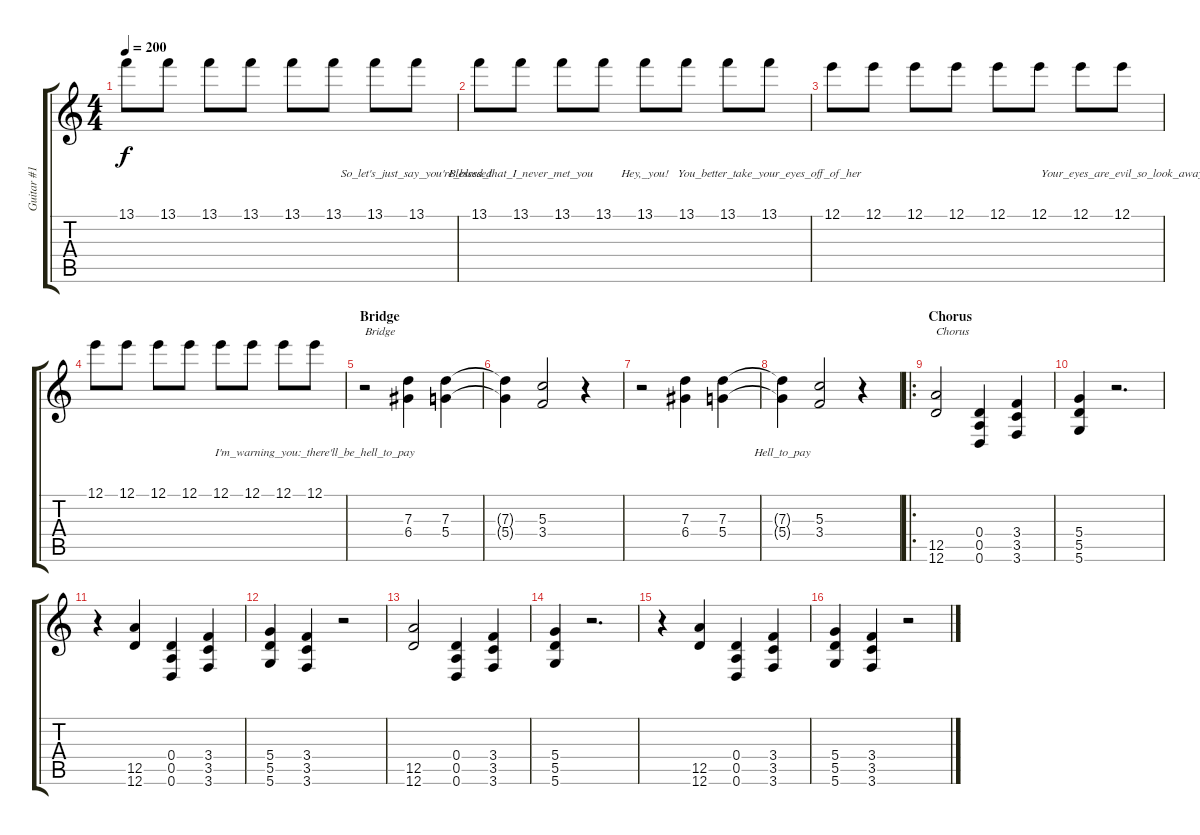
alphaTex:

\track ("Guitar #1" "Guitar #1") {instrument electricguitarclean}
\staff {score tabs}
\tuning (E4 B3 G3 D3 A2 D2) {hide}
\ts (4 4)
\tempo 200
\clef g2
\ks c
13.1.8{lyrics (0 "") lyrics (1 "") lyrics (2 "") lyrics (3 "") lyrics (4 "") dy f} 13.1.8{lyrics (0 "") lyrics (1 "") lyrics (2 "") lyrics (3 "") lyrics (4 "")} 13.1.8{lyrics (0 "") lyrics (1 "") lyrics (2 "") lyrics (3 "") lyrics (4 "")} 13.1.8{lyrics (0 "") lyrics (1 "") lyrics (2 "") lyrics (3 "") lyrics (4 "")} 13.1.8{lyrics (0 "") lyrics (1 "") lyrics (2 "") lyrics (3 "") lyrics (4 "")} 13.1.8{lyrics (0 "") lyrics (1 "") lyrics (2 "") lyrics (3 "") lyrics (4 "")} 13.1.8{lyrics (0 "") lyrics (1 "") lyrics (2 "") lyrics (3 "") lyrics (4 "")} 13.1.8{lyrics (0 "So_let's_just_say_you're_blessed") lyrics (1 "") lyrics (2 "") lyrics (3 "") lyrics (4 "")} |
13.1.8{lyrics (0 "") lyrics (1 "") lyrics (2 "") lyrics (3 "") lyrics (4 "")} 13.1.8{lyrics (0 "Blessed_that_I_never_met_you") lyrics (1 "") lyrics (2 "") lyrics (3 "") lyrics (4 "")} 13.1.8{lyrics (0 "") lyrics (1 "") lyrics (2 "") lyrics (3 "") lyrics (4 "")} 13.1.8{lyrics (0 "") lyrics (1 "") lyrics (2 "") lyrics (3 "") lyrics (4 "")} 13.1.8{lyrics (0 "Hey,_you!") lyrics (1 "") lyrics (2 "") lyrics (3 "") lyrics (4 "")} 13.1.8{lyrics (0 "") lyrics (1 "") lyrics (2 "") lyrics (3 "") lyrics (4 "")} 13.1.8{lyrics (0 "") lyrics (1 "") lyrics (2 "") lyrics (3 "") lyrics (4 "")} 13.1.8{lyrics (0 "You_better_take_your_eyes_off_of_her") lyrics (1 "") lyrics (2 "") lyrics (3 "") lyrics (4 "")} |
12.1.8{lyrics (0 "") lyrics (1 "") lyrics (2 "") lyrics (3 "") lyrics (4 "")} 12.1.8{lyrics (0 "") lyrics (1 "") lyrics (2 "") lyrics (3 "") lyrics (4 "")} 12.1.8{lyrics (0 "") lyrics (1 "") lyrics (2 "") lyrics (3 "") lyrics (4 "")} 12.1.8{lyrics (0 "") lyrics (1 "") lyrics (2 "") lyrics (3 "") lyrics (4 "")} 12.1.8{lyrics (0 "") lyrics (1 "") lyrics (2 "") lyrics (3 "") lyrics (4 "")} 12.1.8{lyrics (0 "") lyrics (1 "") lyrics (2 "") lyrics (3 "") lyrics (4 "")} 12.1.8{lyrics (0 "") lyrics (1 "") lyrics (2 "") lyrics (3 "") lyrics (4 "")} 12.1.8{lyrics (0 "Your_eyes_are_evil_so_look_away") lyrics (1 "") lyrics (2 "") lyrics (3 "") lyrics (4 "")} |
12.1.8{lyrics (0 "") lyrics (1 "") lyrics (2 "") lyrics (3 "") lyrics (4 "")} 12.1.8{lyrics (0 "") lyrics (1 "") lyrics (2 "") lyrics (3 "") lyrics (4 "")} 12.1.8{lyrics (0 "") lyrics (1 "") lyrics (2 "") lyrics (3 "") lyrics (4 "")} 12.1.8{lyrics (0 "") lyrics (1 "") lyrics (2 "") lyrics (3 "") lyrics (4 "")} 12.1.8{lyrics (0 "") lyrics (1 "") lyrics (2 "") lyrics (3 "") lyrics (4 "")} 12.1.8{lyrics (0 "") lyrics (1 "") lyrics (2 "") lyrics (3 "") lyrics (4 "")} 12.1.8{lyrics (0 "") lyrics (1 "") lyrics (2 "") lyrics (3 "") lyrics (4 "")} 12.1.8{lyrics (0 "I'm_warning_you:_there'll_be_hell_to_pay") lyrics (1 "") lyrics (2 "") lyrics (3 "") lyrics (4 "")} |
\section ("" "Bridge")
r.2{txt "Bridge" instrument overdrivenguitar} (7.3 6.4).4{lyrics (0 "") lyrics (1 "") lyrics (2 "") lyrics (3 "") lyrics (4 "")} (7.3 5.4).4{lyrics (0 "") lyrics (1 "") lyrics (2 "") lyrics (3 "") lyrics (4 "")} |
(7.3{t} 5.4{t}).4{lyrics (0 "") lyrics (1 "") lyrics (2 "") lyrics (3 "") lyrics (4 "")} (5.3 3.4).2{lyrics (0 "") lyrics (1 "") lyrics (2 "") lyrics (3 "") lyrics (4 "")} r.4 |
r.2 (7.3 6.4).4{lyrics (0 "") lyrics (1 "") lyrics (2 "") lyrics (3 "") lyrics (4 "")} (7.3 5.4).4{lyrics (0 "") lyrics (1 "") lyrics (2 "") lyrics (3 "") lyrics (4 "")} |
(7.3{t} 5.4{t}).4{lyrics (0 "Hell_to_pay") lyrics (1 "") lyrics (2 "") lyrics (3 "") lyrics (4 "")} (5.3 3.4).2{lyrics (0 "") lyrics (1 "") lyrics (2 "") lyrics (3 "") lyrics (4 "")} r.4 |
\ro
\section ("" "Chorus")
(12.5 12.6).2{txt "Chorus" lyrics (0 "") lyrics (1 "") lyrics (2 "") lyrics (3 "") lyrics (4 "")} (0.4 0.5 0.6).4{lyrics (0 "") lyrics (1 "") lyrics (2 "") lyrics (3 "") lyrics (4 "")} (3.4 3.5 3.6).4{lyrics (0 "") lyrics (1 "") lyrics (2 "") lyrics (3 "") lyrics (4 "")} |
(5.4 5.5 5.6).4{lyrics (0 "") lyrics (1 "") lyrics (2 "") lyrics (3 "") lyrics (4 "")} r.2{d} |
r.4 (12.5 12.6).4{lyrics (0 "") lyrics (1 "") lyrics (2 "") lyrics (3 "") lyrics (4 "")} (0.4 0.5 0.6).4{lyrics (0 "") lyrics (1 "") lyrics (2 "") lyrics (3 "") lyrics (4 "")} (3.4 3.5 3.6).4{lyrics (0 "") lyrics (1 "") lyrics (2 "") lyrics (3 "") lyrics (4 "")} |
(5.4 5.5 5.6).4{lyrics (0 "") lyrics (1 "") lyrics (2 "") lyrics (3 "") lyrics (4 "")} (3.4 3.5 3.6).4{lyrics (0 "") lyrics (1 "") lyrics (2 "") lyrics (3 "") lyrics (4 "")} r.2 |
(12.5 12.6).2{lyrics (0 "") lyrics (1 "") lyrics (2 "") lyrics (3 "") lyrics (4 "")} (0.4 0.5 0.6).4{lyrics (0 "") lyrics (1 "") lyrics (2 "") lyrics (3 "") lyrics (4 "")} (3.4 3.5 3.6).4{lyrics (0 "") lyrics (1 "") lyrics (2 "") lyrics (3 "") lyrics (4 "")} |
(5.4 5.5 5.6).4{lyrics (0 "") lyrics (1 "") lyrics (2 "") lyrics (3 "") lyrics (4 "")} r.2{d} |
r.4 (12.5 12.6).4{lyrics (0 "") lyrics (1 "") lyrics (2 "") lyrics (3 "") lyrics (4 "")} (0.4 0.5 0.6).4{lyrics (0 "") lyrics (1 "") lyrics (2 "") lyrics (3 "") lyrics (4 "")} (3.4 3.5 3.6).4{lyrics (0 "") lyrics (1 "") lyrics (2 "") lyrics (3 "") lyrics (4 "")} |
(5.4 5.5 5.6).4{lyrics (0 "") lyrics (1 "") lyrics (2 "") lyrics (3 "") lyrics (4 "")} (3.4 3.5 3.6).4{lyrics (0 "") lyrics (1 "") lyrics (2 "") lyrics (3 "") lyrics (4 "")} r.2
